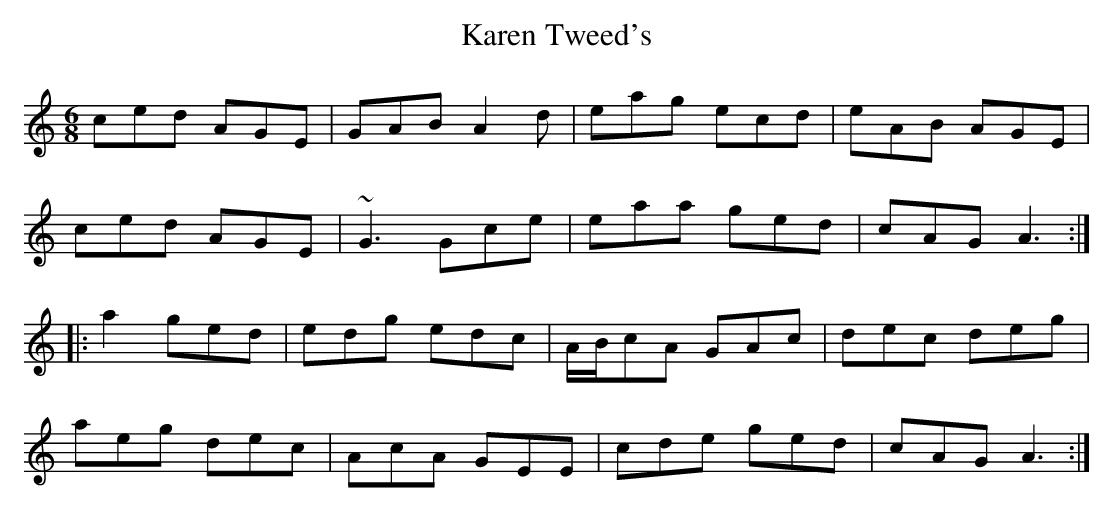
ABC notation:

X:1
T:Karen Tweed's
M:6/8
L:1/8
K:Am
ced AGE|GAB A2 d|eag ecd|eAB AGE|
ced AGE|~G3 Gce|eaa ged|cAG A3 :|
|: a2 2 ged|edg edc|A/B/cA GAc|dec deg|
aeg dec|AcA GEE|cde ged|cAG A3 :|
